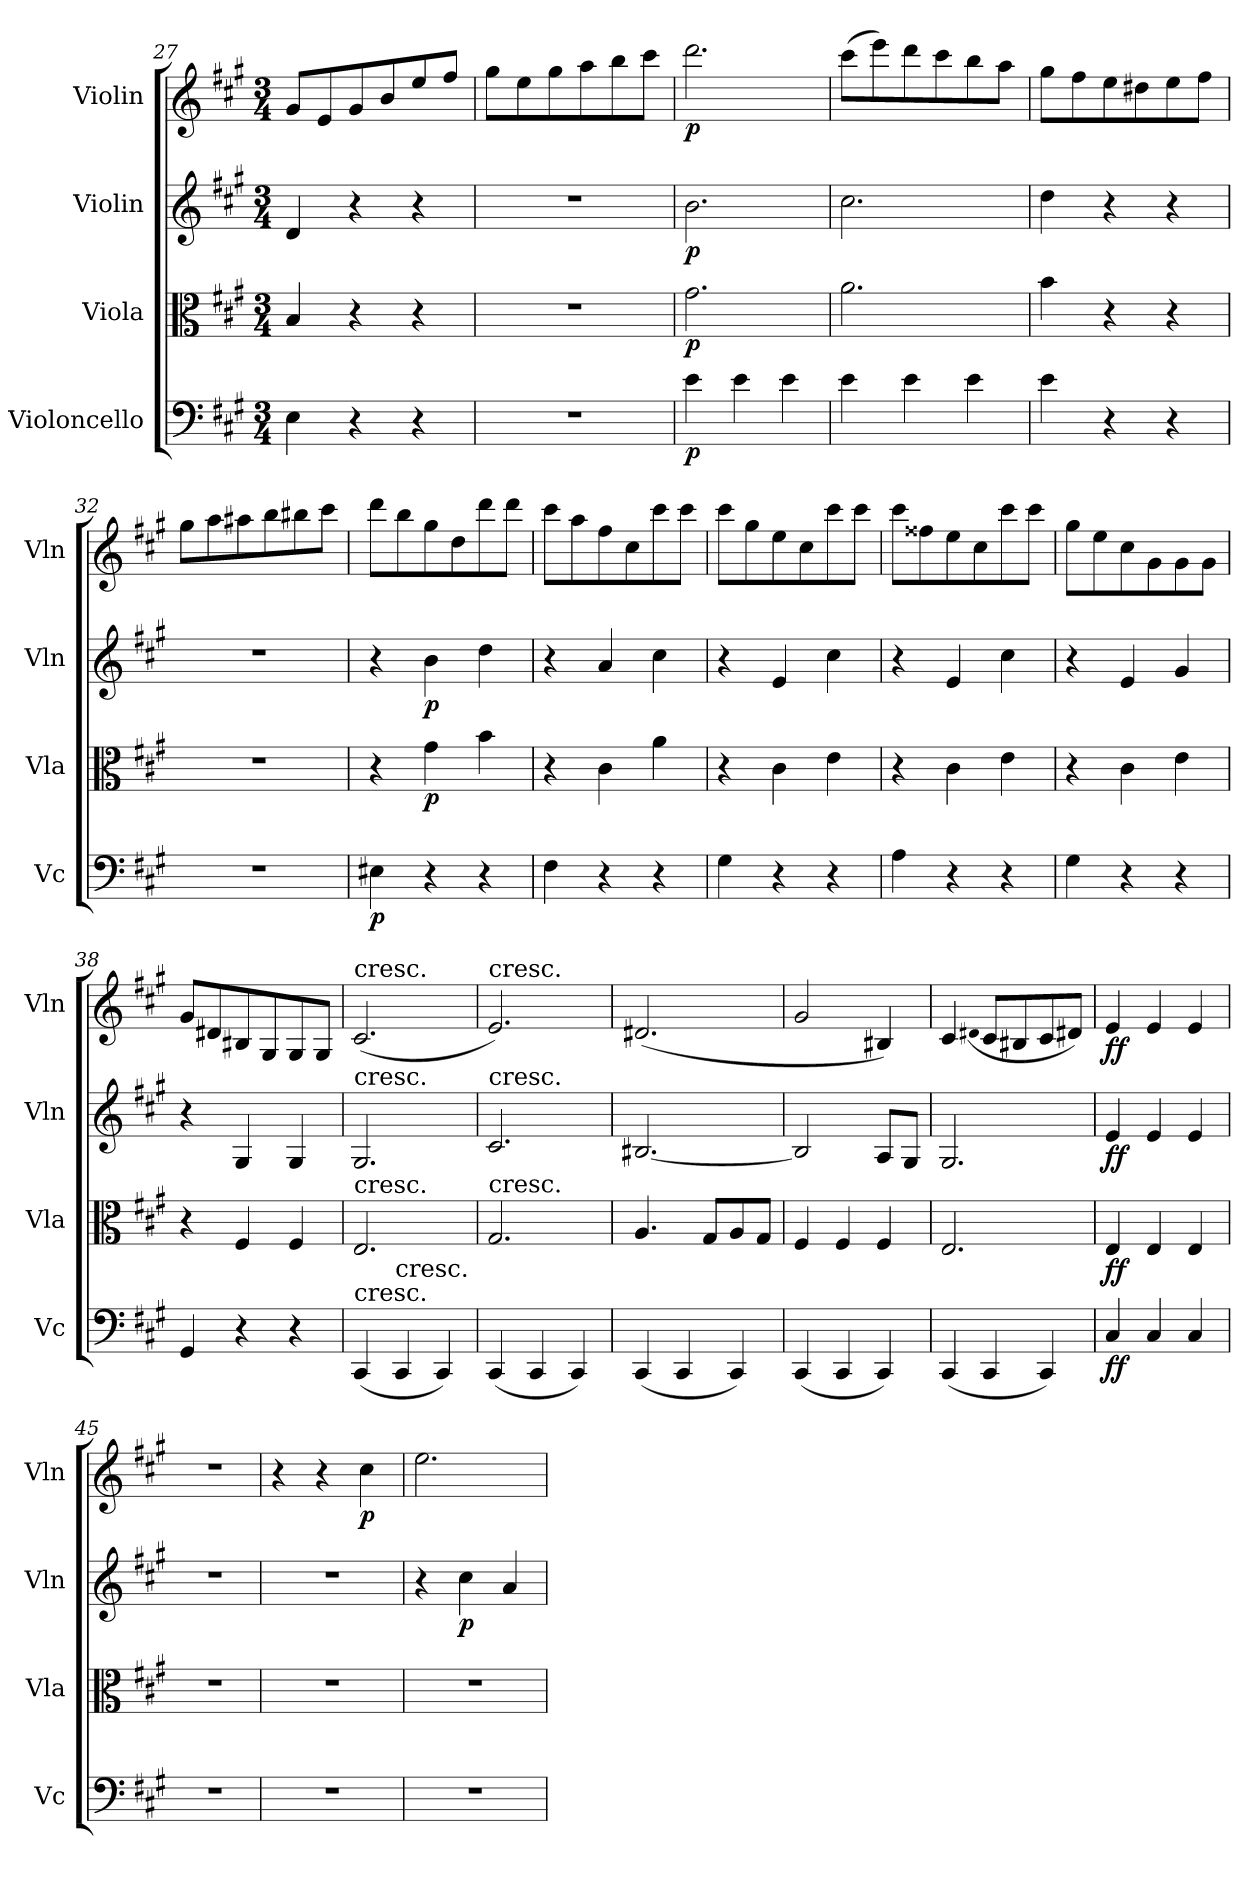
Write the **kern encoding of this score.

**kern	**dynam	**kern	**dynam	**kern	**dynam	**kern	**dynam
*part4	*part4	*part3	*part3	*part2	*part2	*part1	*part1
*staff4	*staff4	*staff3	*staff3	*staff2	*staff2	*staff1	*staff1
*I"Violoncello	*	*I"Viola	*	*I"Violin	*	*I"Violin	*
*I'Vc	*	*I'Vla	*	*I'Vln	*	*I'Vln	*
*clefF4	*	*clefC3	*	*clefG2	*	*clefG2	*
*k[f#c#g#]	*	*k[f#c#g#]	*	*k[f#c#g#]	*	*k[f#c#g#]	*
*A:	*	*A:	*	*A:	*	*A:	*
*M3/4	*	*M3/4	*	*M3/4	*	*M3/4	*
=27	=27	=27	=27	=27	=27	=27	=27
4E\	.	4B/	.	4d/	.	8g#/L	.
.	.	.	.	.	.	8e/	.
4r	.	4r	.	4r	.	8g#/	.
.	.	.	.	.	.	8b/	.
4r	.	4r	.	4r	.	8ee/	.
.	.	.	.	.	.	8ff#/J	.
=28	=28	=28	=28	=28	=28	=28	=28
2.r	.	2.r	.	2.r	.	8gg#\L	.
.	.	.	.	.	.	8ee\	.
.	.	.	.	.	.	8gg#\	.
.	.	.	.	.	.	8aa\	.
.	.	.	.	.	.	8bb\	.
.	.	.	.	.	.	8ccc#\J	.
=29	=29	=29	=29	=29	=29	=29	=29
4e\	p	2.g#\	p	2.b\	p	2.ddd\	p
4e\	.	.	.	.	.	.	.
4e\	.	.	.	.	.	.	.
=30	=30	=30	=30	=30	=30	=30	=30
4e\	.	2.a\	.	2.cc#\	.	(8ccc#\L	.
.	.	.	.	.	.	8eee\)	.
4e\	.	.	.	.	.	8ddd\	.
.	.	.	.	.	.	8ccc#\	.
4e\	.	.	.	.	.	8bb\	.
.	.	.	.	.	.	8aa\J	.
=31	=31	=31	=31	=31	=31	=31	=31
4e\	.	4b\	.	4dd\	.	8gg#\L	.
.	.	.	.	.	.	8ff#\	.
4r	.	4r	.	4r	.	8ee\	.
.	.	.	.	.	.	8dd#X\	.
4r	.	4r	.	4r	.	8ee\	.
.	.	.	.	.	.	8ff#\J	.
=32	=32	=32	=32	=32	=32	=32	=32
2.r	.	2.r	.	2.r	.	8gg#\L	.
.	.	.	.	.	.	8aa\	.
.	.	.	.	.	.	8aa#X\	.
.	.	.	.	.	.	8bb\	.
.	.	.	.	.	.	8bb#X\	.
.	.	.	.	.	.	8ccc#\J	.
=33	=33	=33	=33	=33	=33	=33	=33
4E#X\	p	4r	.	4r	.	8ddd\L	.
.	.	.	.	.	.	8bb\	.
4r	.	4g#\	p	4b\	p	8gg#\	.
.	.	.	.	.	.	8dd\	.
4r	.	4b\	.	4dd\	.	8ddd\	.
.	.	.	.	.	.	8ddd\J	.
=34	=34	=34	=34	=34	=34	=34	=34
4F#\	.	4r	.	4r	.	8ccc#\L	.
.	.	.	.	.	.	8aa\	.
4r	.	4c#\	.	4a/	.	8ff#\	.
.	.	.	.	.	.	8cc#\	.
4r	.	4a\	.	4cc#\	.	8ccc#\	.
.	.	.	.	.	.	8ccc#\J	.
=35	=35	=35	=35	=35	=35	=35	=35
4G#\	.	4r	.	4r	.	8ccc#\L	.
.	.	.	.	.	.	8gg#\	.
4r	.	4c#\	.	4e/	.	8ee\	.
.	.	.	.	.	.	8cc#\	.
4r	.	4e\	.	4cc#\	.	8ccc#\	.
.	.	.	.	.	.	8ccc#\J	.
=36	=36	=36	=36	=36	=36	=36	=36
4A\	.	4r	.	4r	.	8ccc#\L	.
.	.	.	.	.	.	8ff##X\	.
4r	.	4c#\	.	4e/	.	8ee\	.
.	.	.	.	.	.	8cc#\	.
4r	.	4e\	.	4cc#\	.	8ccc#\	.
.	.	.	.	.	.	8ccc#\J	.
=37	=37	=37	=37	=37	=37	=37	=37
4G#\	.	4r	.	4r	.	8gg#\L	.
.	.	.	.	.	.	8ee\	.
4r	.	4c#\	.	4e/	.	8cc#\	.
.	.	.	.	.	.	8g#\	.
4r	.	4e\	.	4g#/	.	8g#\	.
.	.	.	.	.	.	8g#\J	.
=38	=38	=38	=38	=38	=38	=38	=38
4GG#/	.	4r	.	4r	.	8g#/L	.
.	.	.	.	.	.	8d#X/	.
4r	.	4F#/	.	4G#/	.	8B#X/	.
.	.	.	.	.	.	8G#/	.
4r	.	4F#/	.	4G#/	.	8G#/	.
.	.	.	.	.	.	8G#/J	.
=39	=39	=39	=39	=39	=39	=39	=39
!	!	!	!	!	!	!LO:TX:t=cresc.	!
!	!	!	!	!LO:TX:t=cresc.	!	!	!
!	!	!LO:TX:t=cresc.	!	!	!	!	!
!LO:TX:t=cresc.	!	!	!	!	!	!	!
(4CC#/	.	2.E/	.	2.G#/	.	(2.c#/	.
!LO:TX:t=cresc.	!	!	!	!	!	!	!
4CC#/	.	.	.	.	.	.	.
4CC#/)	.	.	.	.	.	.	.
=40	=40	=40	=40	=40	=40	=40	=40
!	!	!	!	!	!	!LO:TX:t=cresc.	!
!	!	!	!	!LO:TX:t=cresc.	!	!	!
!	!	!LO:TX:t=cresc.	!	!	!	!	!
(4CC#/	.	2.G#/	.	2.c#/	.	2.e/)	.
4CC#/	.	.	.	.	.	.	.
4CC#/)	.	.	.	.	.	.	.
=41	=41	=41	=41	=41	=41	=41	=41
(4CC#/	.	4.A/	.	[2.B#X/	.	(2.d#X/	.
4CC#/	.	.	.	.	.	.	.
.	.	8G#/L	.	.	.	.	.
4CC#/)	.	8A/	.	.	.	.	.
.	.	8G#/J	.	.	.	.	.
=42	=42	=42	=42	=42	=42	=42	=42
(4CC#/	.	4F#/	.	2B#/]	.	2g#/	.
4CC#/	.	4F#/	.	.	.	.	.
4CC#/)	.	4F#/	.	8A/L	.	4B#X/)	.
.	.	.	.	8G#/J	.	.	.
=43	=43	=43	=43	=43	=43	=43	=43
(4CC#/	.	2.E/	.	2.G#/	.	4c#/	.
.	.	.	.	.	.	(qd#X	.
4CC#/	.	.	.	.	.	8c#/L	.
.	.	.	.	.	.	8B#X/	.
4CC#/)	.	.	.	.	.	8c#/	.
.	.	.	.	.	.	8d#X/J)	.
=44	=44	=44	=44	=44	=44	=44	=44
4C#/	ff	4E/	ff	4e/	ff	4e/	ff
4C#/	.	4E/	.	4e/	.	4e/	.
4C#/	.	4E/	.	4e/	.	4e/	.
=45	=45	=45	=45	=45	=45	=45	=45
2.r	.	2.r	.	2.r	.	2.r	.
=46	=46	=46	=46	=46	=46	=46	=46
2.r	.	2.r	.	2.r	.	4r	.
.	.	.	.	.	.	4r	.
.	.	.	.	.	.	4cc#\	p
=47	=47	=47	=47	=47	=47	=47	=47
2.r	.	2.r	.	4r	.	2.ee\	.
.	.	.	.	4cc#\	p	.	.
.	.	.	.	4a/	.	.	.
=	=	=	=	=	=	=	=
*-	*-	*-	*-	*-	*-	*-	*-
